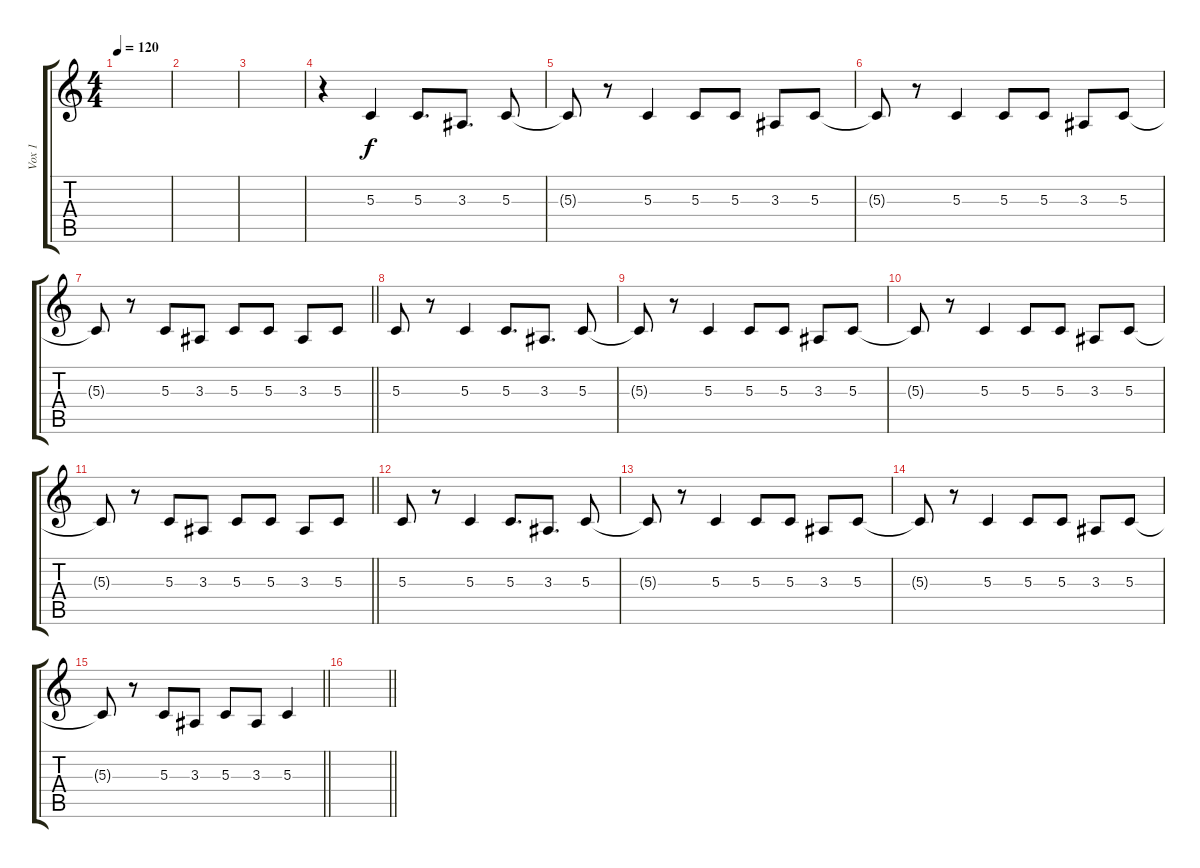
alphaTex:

\track ("Vox 1" "Vox 1") {instrument viola}
\staff {score tabs}
\tuning (E4 B3 G3 D3 A2 E2) {hide}
\ts (4 4)
\tempo 120
\clef g2
\ks c
|
|
|
r.4 5.3.4 5.3.8{d} 3.3.8{d} 5.3.8 |
5.3{t}.8 r.8 5.3.4 5.3.8 5.3.8 3.3.8 5.3.8 |
5.3{t}.8 r.8 5.3.4 5.3.8 5.3.8 3.3.8 5.3.8 |
\barLineRight lightlight
5.3{t}.8 r.8 5.3.8 3.3.8 5.3.8 5.3.8 3.3.8 5.3.8 |
5.3.8 r.8 5.3.4 5.3.8{d} 3.3.8{d} 5.3.8 |
5.3{t}.8 r.8 5.3.4 5.3.8 5.3.8 3.3.8 5.3.8 |
5.3{t}.8 r.8 5.3.4 5.3.8 5.3.8 3.3.8 5.3.8 |
\barLineRight lightlight
5.3{t}.8 r.8 5.3.8 3.3.8 5.3.8 5.3.8 3.3.8 5.3.8 |
5.3.8 r.8 5.3.4 5.3.8{d} 3.3.8{d} 5.3.8 |
5.3{t}.8 r.8 5.3.4 5.3.8 5.3.8 3.3.8 5.3.8 |
5.3{t}.8 r.8 5.3.4 5.3.8 5.3.8 3.3.8 5.3.8 |
\barLineRight lightlight
5.3{t}.8 r.8 5.3.8 3.3.8 5.3.8 3.3.8 5.3.4 |
\section ("" " ")
\barLineRight lightlight
